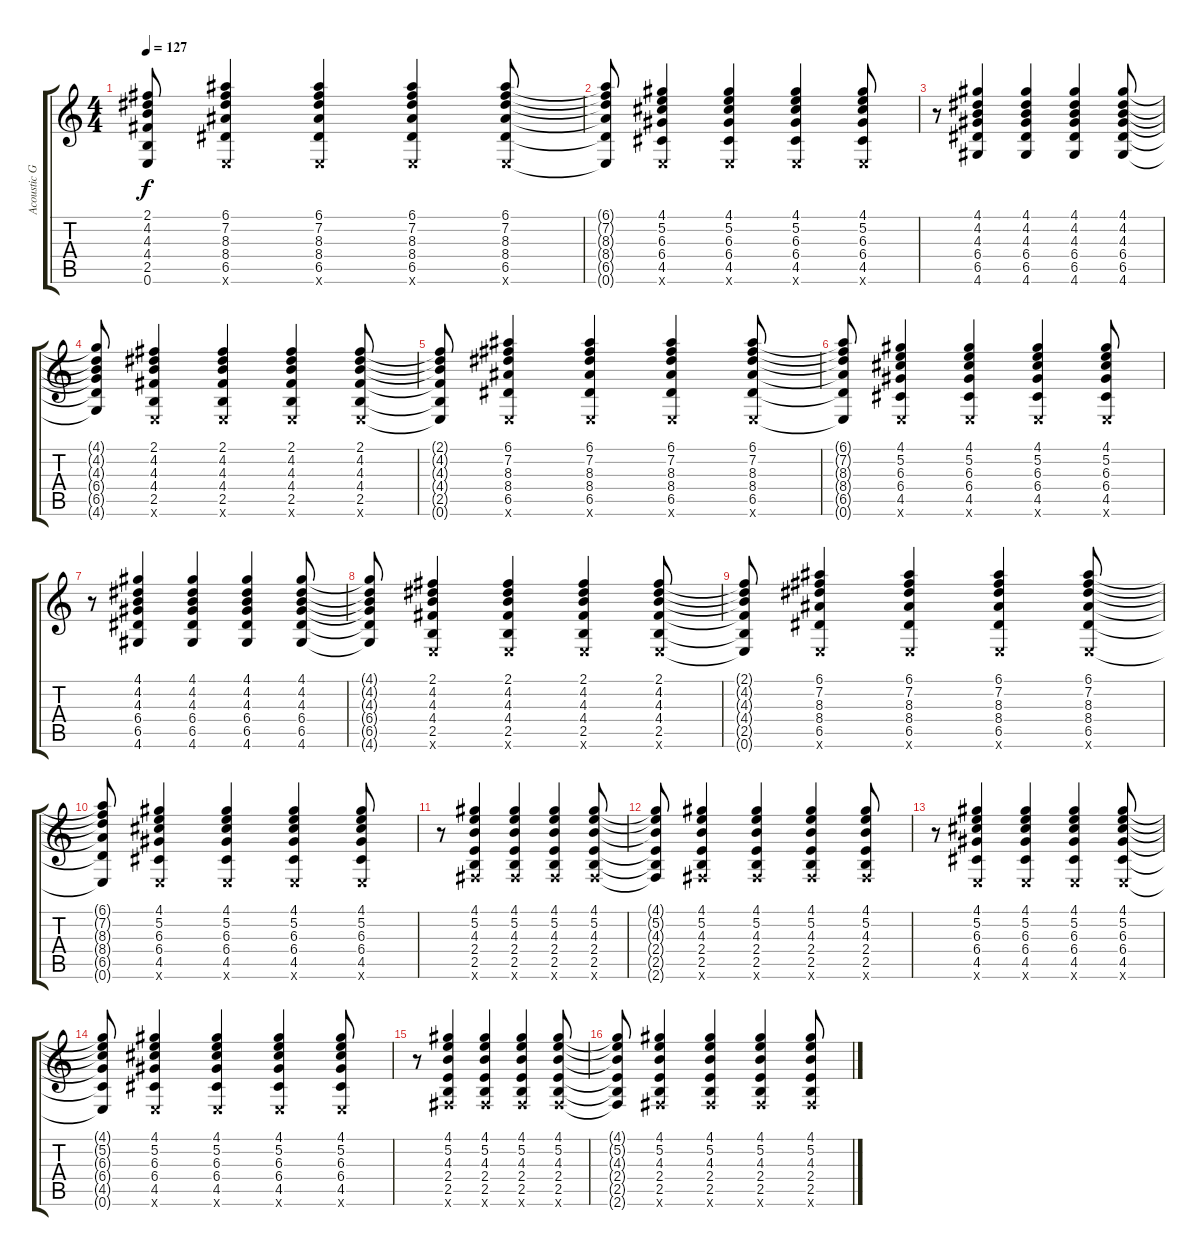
\track ("Acoustic Guitar" "Acoustic G") {instrument acousticguitarsteel}
\staff {score tabs}
\tuning (E4 B3 G3 D3 A2 E2) {hide}
\ts (4 4)
\tempo 127
\clef g2
\ks c
(2.1{t} 4.2{t} 4.3{t} 4.4{t} 2.5{t} 0.6{t}).8{dy f} (6.1 7.2 8.3 8.4 6.5 0.6{x}).4 (6.1 7.2 8.3 8.4 6.5 0.6{x}).4 (6.1 7.2 8.3 8.4 6.5 0.6{x}).4 (6.1 7.2 8.3 8.4 6.5 0.6{x}).8 |
(6.1{t} 7.2{t} 8.3{t} 8.4{t} 6.5{t} 0.6{t}).8 (4.1 5.2 6.3 6.4 4.5 0.6{x}).4 (4.1 5.2 6.3 6.4 4.5 0.6{x}).4 (4.1 5.2 6.3 6.4 4.5 0.6{x}).4 (4.1 5.2 6.3 6.4 4.5 0.6{x}).8 |
r.8{volume 5} (4.1 4.2 4.3 6.4 6.5 4.6).4 (4.1 4.2 4.3 6.4 6.5 4.6).4 (4.1 4.2 4.3 6.4 6.5 4.6).4 (4.1 4.2 4.3 6.4 6.5 4.6).8 |
(4.1{t} 4.2{t} 4.3{t} 6.4{t} 6.5{t} 4.6{t}).8 (2.1 4.2 4.3 4.4 2.5 0.6{x}).4 (2.1 4.2 4.3 4.4 2.5 0.6{x}).4 (2.1 4.2 4.3 4.4 2.5 0.6{x}).4 (2.1 4.2 4.3 4.4 2.5 0.6{x}).8 |
(2.1{t} 4.2{t} 4.3{t} 4.4{t} 2.5{t} 0.6{t}).8 (6.1 7.2 8.3 8.4 6.5 0.6{x}).4 (6.1 7.2 8.3 8.4 6.5 0.6{x}).4 (6.1 7.2 8.3 8.4 6.5 0.6{x}).4 (6.1 7.2 8.3 8.4 6.5 0.6{x}).8 |
(6.1{t} 7.2{t} 8.3{t} 8.4{t} 6.5{t} 0.6{t}).8 (4.1 5.2 6.3 6.4 4.5 0.6{x}).4 (4.1 5.2 6.3 6.4 4.5 0.6{x}).4 (4.1 5.2 6.3 6.4 4.5 0.6{x}).4 (4.1 5.2 6.3 6.4 4.5 0.6{x}).8 |
r.8{volume 5} (4.1 4.2 4.3 6.4 6.5 4.6).4 (4.1 4.2 4.3 6.4 6.5 4.6).4 (4.1 4.2 4.3 6.4 6.5 4.6).4 (4.1 4.2 4.3 6.4 6.5 4.6).8 |
(4.1{t} 4.2{t} 4.3{t} 6.4{t} 6.5{t} 4.6{t}).8 (2.1 4.2 4.3 4.4 2.5 0.6{x}).4 (2.1 4.2 4.3 4.4 2.5 0.6{x}).4 (2.1 4.2 4.3 4.4 2.5 0.6{x}).4 (2.1 4.2 4.3 4.4 2.5 0.6{x}).8 |
(2.1{t} 4.2{t} 4.3{t} 4.4{t} 2.5{t} 0.6{t}).8 (6.1 7.2 8.3 8.4 6.5 0.6{x}).4 (6.1 7.2 8.3 8.4 6.5 0.6{x}).4 (6.1 7.2 8.3 8.4 6.5 0.6{x}).4 (6.1 7.2 8.3 8.4 6.5 0.6{x}).8 |
(6.1{t} 7.2{t} 8.3{t} 8.4{t} 6.5{t} 0.6{t}).8 (4.1 5.2 6.3 6.4 4.5 0.6{x}).4 (4.1 5.2 6.3 6.4 4.5 0.6{x}).4 (4.1 5.2 6.3 6.4 4.5 0.6{x}).4 (4.1 5.2 6.3 6.4 4.5 0.6{x}).8 |
r.8{volume 5} (4.1 5.2 4.3 2.4 2.5 2.6{x}).4 (4.1 5.2 4.3 2.4 2.5 2.6{x}).4 (4.1 5.2 4.3 2.4 2.5 2.6{x}).4 (4.1 5.2 4.3 2.4 2.5 2.6{x}).8 |
(4.1{t} 5.2{t} 4.3{t} 2.4{t} 2.5{t} 2.6{t}).8{volume 5} (4.1 5.2 4.3 2.4 2.5 2.6{x}).4 (4.1 5.2 4.3 2.4 2.5 2.6{x}).4 (4.1 5.2 4.3 2.4 2.5 2.6{x}).4 (4.1 5.2 4.3 2.4 2.5 2.6{x}).8 |
r.8 (4.1 5.2 6.3 6.4 4.5 0.6{x}).4 (4.1 5.2 6.3 6.4 4.5 0.6{x}).4 (4.1 5.2 6.3 6.4 4.5 0.6{x}).4 (4.1 5.2 6.3 6.4 4.5 0.6{x}).8 |
(4.1{t} 5.2{t} 6.3{t} 6.4{t} 4.5{t} 0.6{t}).8 (4.1 5.2 6.3 6.4 4.5 0.6{x}).4 (4.1 5.2 6.3 6.4 4.5 0.6{x}).4 (4.1 5.2 6.3 6.4 4.5 0.6{x}).4 (4.1 5.2 6.3 6.4 4.5 0.6{x}).8 |
r.8{volume 5} (4.1 5.2 4.3 2.4 2.5 2.6{x}).4 (4.1 5.2 4.3 2.4 2.5 2.6{x}).4 (4.1 5.2 4.3 2.4 2.5 2.6{x}).4 (4.1 5.2 4.3 2.4 2.5 2.6{x}).8 |
(4.1{t} 5.2{t} 4.3{t} 2.4{t} 2.5{t} 2.6{t}).8{volume 5} (4.1 5.2 4.3 2.4 2.5 2.6{x}).4 (4.1 5.2 4.3 2.4 2.5 2.6{x}).4 (4.1 5.2 4.3 2.4 2.5 2.6{x}).4 (4.1 5.2 4.3 2.4 2.5 2.6{x}).8
